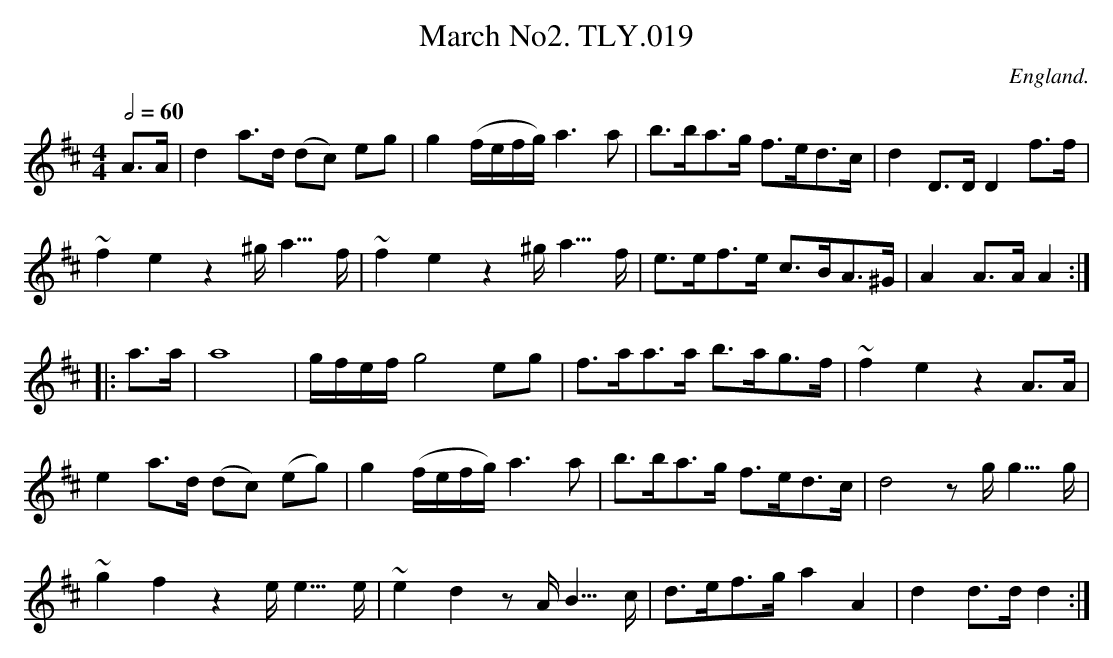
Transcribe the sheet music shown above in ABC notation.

X:1
T:March No2. TLY.019
M:4/4
L:1/8
Q:1/2=60
O:England.
K:D
A>A|d2a>d (dc) eg|g2 (f/2e/2f/2g/2) a3a|\
b>ba>g f>ed>c|d2D>D D2 f>f|
~f2e2z2 ^g<a>f|~f2e2z2 ^g<a>f|e>ef>e c>BA>^G|A2A>AA2:|
|:a>a|a8|g/2f/2e/2f/2 g4 eg|f>aa>a b>ag>f|~f2e2 z2A>A|
e2a>d (dc) (eg)|g2 (f/2e/2f/2g/2) a3a|b>ba>g f>ed>c|d4 z g<g>g|
~g2f2 z2 e<e>e|~e2 d2 z A<B>c|d>ef>g a2 A2|d2 d>dd2:|
